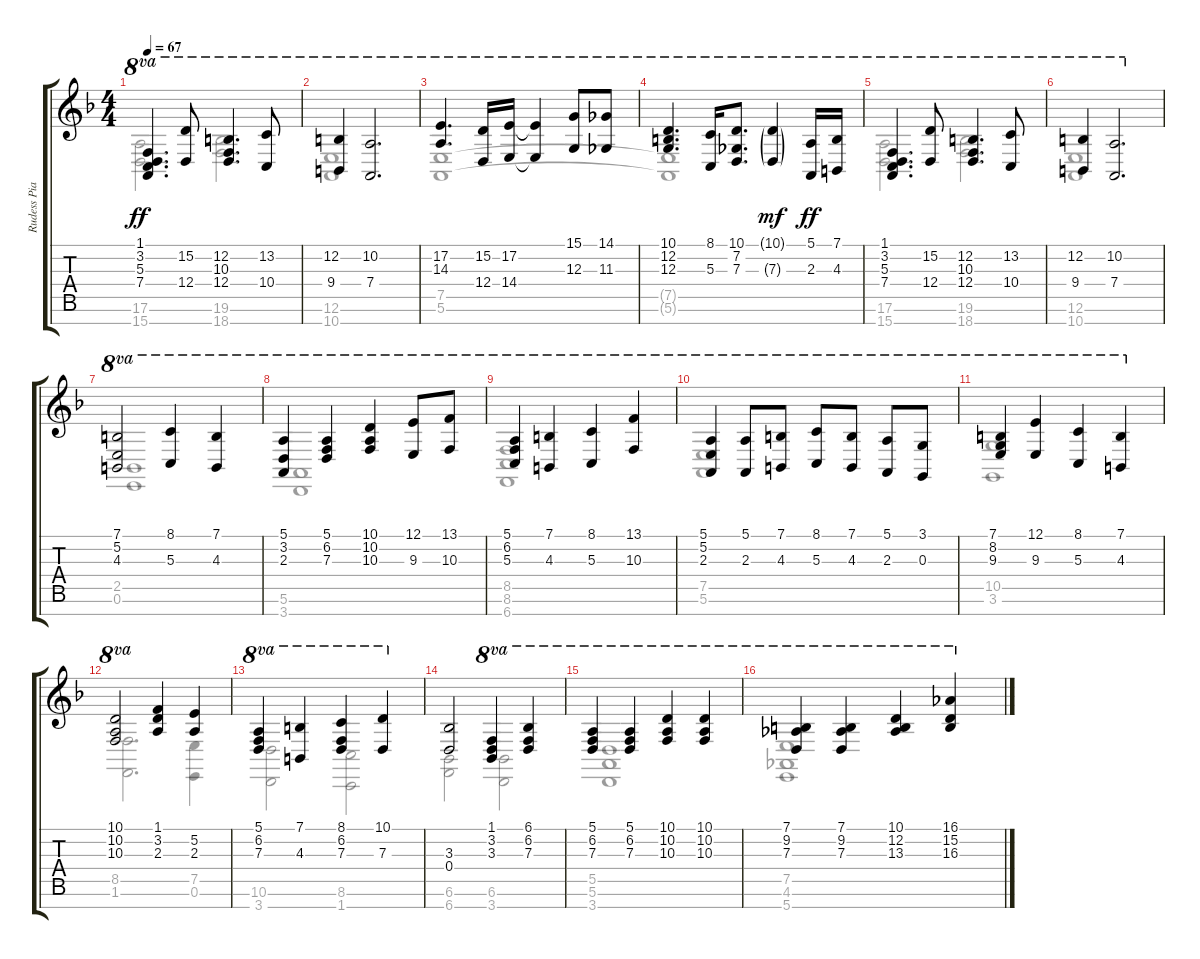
\track ("Rudess Piano" "Rudess Pia") {instrument acousticgrandpiano}
\staff {score tabs}
\tuning (E4 B3 G3 D3 A2 E2 B1) {hide}
\voice
\ts (4 4)
\tempo 67
\clef g2
\ks f
(1.1 3.2 5.3 7.4).4{d ot 8va dy ff} (15.2 12.4).8{ot 8va} (12.2 10.3 12.4).4{d ot 8va} (13.2 10.4).8{ot 8va} |
(12.2 9.4).4{ot 8va} (10.2 7.4).2{d ot 8va} |
(17.2 14.3).4{d ot 8va} (15.2 12.4).16{ot 8va} (17.2 14.4).16{ot 8va} (17.2{t} 14.4{t}).4{ot 8va} (15.1 12.3).8{ot 8va} (14.1 11.3).8{ot 8va} |
(10.1 12.2 12.3).4{d ot 8va} (8.1 5.3).16{ot 8va} (10.1 7.2 7.3).8{d ot 8va} (10.1{g} 7.3{g}).4{ot 8va dy mf} (5.1 2.3).16{ot 8va dy ff} (7.1 4.3).16{ot 8va} |
(1.1 3.2 5.3 7.4).4{d ot 8va} (15.2 12.4).8{ot 8va} (12.2 10.3 12.4).4{d ot 8va} (13.2 10.4).8{ot 8va} |
(12.2 9.4).4{ot 8va} (10.2 7.4).2{d ot 8va} |
(7.1 5.2 4.3).2{ot 8va} (8.1 5.3).4{ot 8va} (7.1 4.3).4{ot 8va} |
(5.1 3.2 2.3).4{ot 8va} (5.1 6.2 7.3).4{ot 8va} (10.1 10.2 10.3).4{ot 8va} (12.1 9.3).8{ot 8va} (13.1 10.3).8{ot 8va} |
(5.1 6.2 5.3).4{ot 8va} (7.1 4.3).4{ot 8va} (8.1 5.3).4{ot 8va} (13.1 10.3).4{ot 8va} |
(5.1 5.2 2.3).4{ot 8va} (5.1 2.3).8{ot 8va} (7.1 4.3).8{ot 8va} (8.1 5.3).8{ot 8va} (7.1 4.3).8{ot 8va} (5.1 2.3).8{ot 8va} (3.1 0.3).8{ot 8va} |
(7.1 8.2 9.3).4{ot 8va} (12.1 9.3).4{ot 8va} (8.1 5.3).4{ot 8va} (7.1 4.3).4{ot 8va} |
(10.1 10.2 10.3).2{ot 8va} (1.1 3.2 2.3).4 (5.2 2.3).4 |
(5.1 6.2 7.3).4{ot 8va} (7.1 4.3).4{ot 8va} (8.1 6.2 7.3).4{ot 8va} (10.1 7.3).4{ot 8va} |
(3.3 0.4).2 (1.1 3.2 3.3).4{ot 8va} (6.1 6.2 7.3).4{ot 8va} |
(5.1 6.2 7.3).4{ot 8va} (5.1 6.2 7.3).4{ot 8va} (10.1 10.2 10.3).4{ot 8va} (10.1 10.2 10.3).4{ot 8va} |
(7.1 9.2 7.3).4{ot 8va} (7.1 9.2 7.3).4{ot 8va} (10.1 12.2 13.3).4{ot 8va} (16.1 15.2 16.3).4{ot 8va}
\voice
\clef g2
\ottava regular
\simile none
\ks f
(17.6 15.7).2{dy ff} (19.6 18.7).2 |
(12.6 10.7).1 |
(7.5 5.6).1 |
(7.5{t} 5.6{t}).1 |
(17.6 15.7).2 (19.6 18.7).2 |
(12.6 10.7).1 |
(2.5 0.6).1 |
(5.6 3.7).1 |
(8.5 8.6 6.7).1 |
(7.5 5.6).1 |
(10.5 3.6).1 |
(8.5 1.6).2{d} (7.5 0.6).4 |
(10.6 3.7).2 (8.6 1.7).2 |
(6.6 6.7).2 (6.6 3.7).2 |
(5.5 5.6 3.7).1 |
(7.5 4.6 5.7).1
